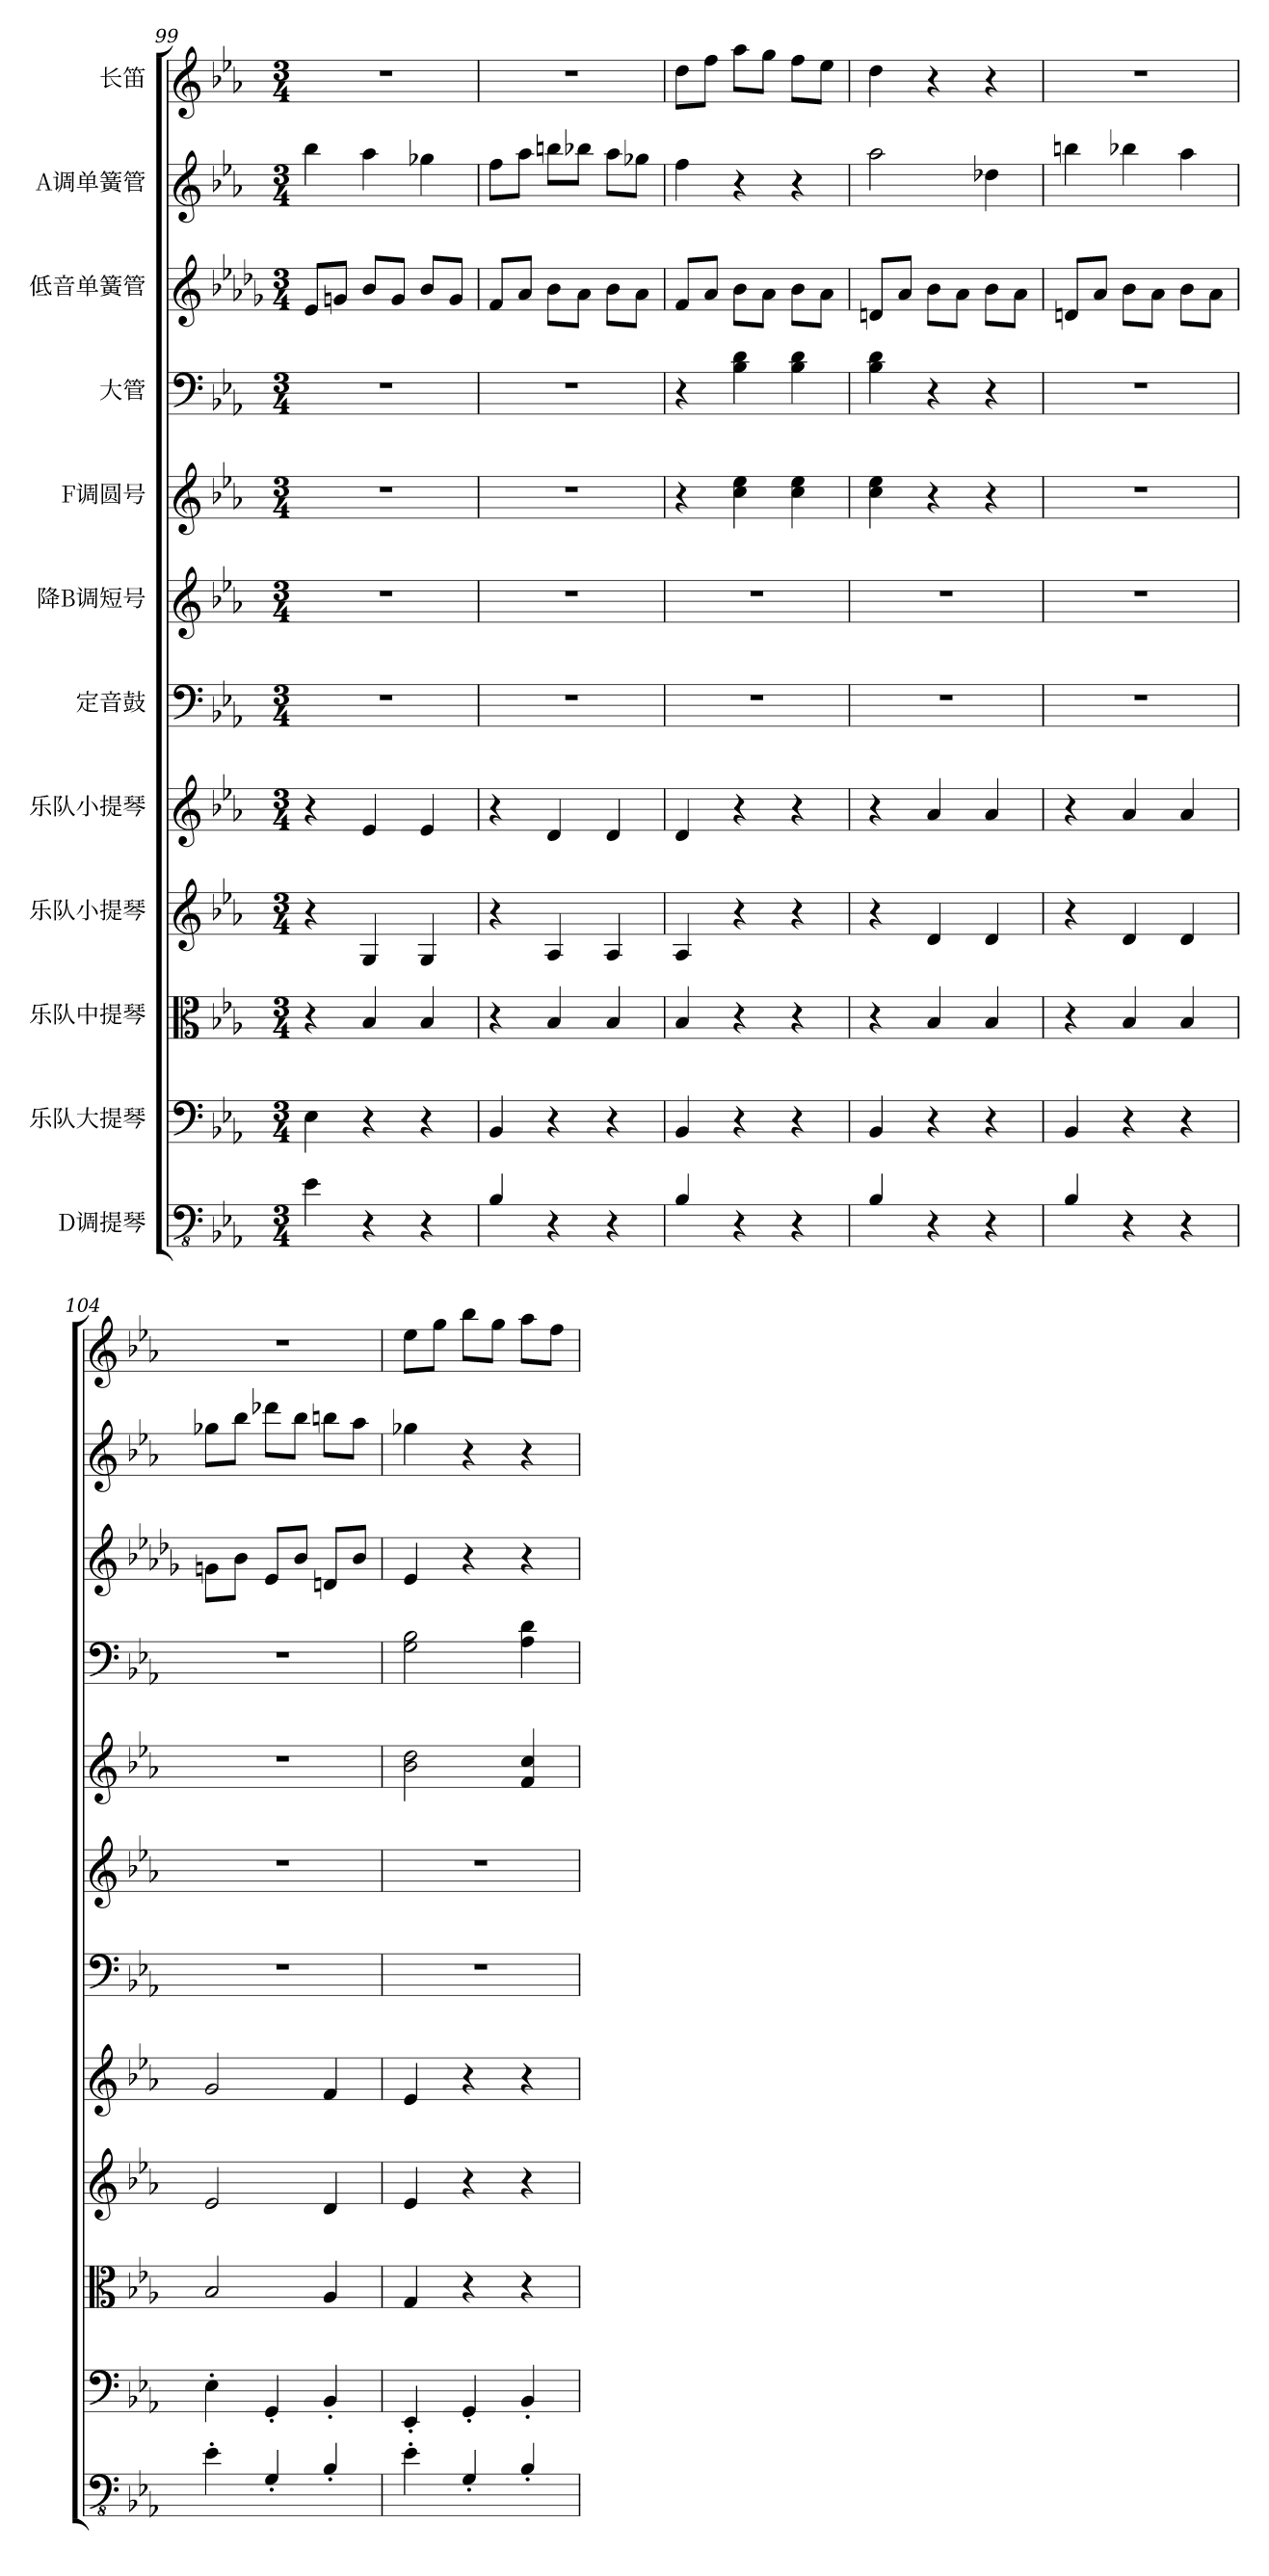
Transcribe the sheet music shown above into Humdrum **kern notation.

**kern	**kern	**kern	**kern	**kern	**kern	**kern	**kern	**kern	**kern	**kern	**kern
*part12	*part11	*part10	*part9	*part8	*part7	*part6	*part5	*part4	*part3	*part2	*part1
*staff12	*staff11	*staff10	*staff9	*staff8	*staff7	*staff6	*staff5	*staff4	*staff3	*staff2	*staff1
*I"D调提琴	*I"乐队大提琴	*I"乐队中提琴	*I"乐队小提琴	*I"乐队小提琴	*I"定音鼓	*I"降B调短号	*I"F调圆号	*I"大管	*I"低音单簧管	*I"A调单簧管	*I"长笛
*clefFv4	*clefF4	*clefC3	*clefG2	*clefG2	*clefF4	*clefG2	*clefG2	*clefF4	*clefG2	*clefG2	*clefG2
*ITrd7c12	*	*	*	*	*	*ITrd1c2	*ITrd4c7	*	*ITrd8c14	*ITrd2c3	*
*k[b-e-a-]	*k[b-e-a-]	*k[b-e-a-]	*k[b-e-a-]	*k[b-e-a-]	*k[b-e-a-]	*k[b-e-a-d-g-]	*k[b-e-a-d-]	*k[b-e-a-]	*k[b-e-a-d-g-]	*k[]	*k[b-e-a-]
*M3/4	*M3/4	*M3/4	*M3/4	*M3/4	*M3/4	*M3/4	*M3/4	*M3/4	*M3/4	*M3/4	*M3/4
=99	=99	=99	=99	=99	=99	=99	=99	=99	=99	=99	=99
4EE-\	4E-\	4r	4r	4r	2.r	2.r	2.r	2.r	8E-/L	4gg\	2.r
.	.	.	.	.	.	.	.	.	8Gn/J	.	.
4r	4r	4B-/	4G/	4e-/	.	.	.	.	8B-/L	4ff\	.
.	.	.	.	.	.	.	.	.	8G/J	.	.
4r	4r	4B-/	4G/	4e-/	.	.	.	.	8B-/L	4ee-X\	.
.	.	.	.	.	.	.	.	.	8G/J	.	.
=100	=100	=100	=100	=100	=100	=100	=100	=100	=100	=100	=100
4BBB-/	4BB-/	4r	4r	4r	2.r	2.r	2.r	2.r	8F/L	8dd\L	2.r
.	.	.	.	.	.	.	.	.	8A-/J	8ff\J	.
4r	4r	4B-/	4A-/	4d/	.	.	.	.	8B-\L	8gg#X\L	.
.	.	.	.	.	.	.	.	.	8A-\J	8ggn\J	.
4r	4r	4B-/	4A-/	4d/	.	.	.	.	8B-\L	8ff\L	.
.	.	.	.	.	.	.	.	.	8A-\J	8ee-X\J	.
=101	=101	=101	=101	=101	=101	=101	=101	=101	=101	=101	=101
4BBB-/	4BB-/	4B-/	4A-/	4d/	2.r	2.r	4r	4r	8F/L	4dd\	8dd\L
.	.	.	.	.	.	.	.	.	8A-/J	.	8ff\J
4r	4r	4r	4r	4r	.	.	4f\ 4a-\	4B-\ 4d\	8B-\L	4r	8aa-\L
.	.	.	.	.	.	.	.	.	8A-\J	.	8gg\J
4r	4r	4r	4r	4r	.	.	4f\ 4a-\	4B-\ 4d\	8B-\L	4r	8ff\L
.	.	.	.	.	.	.	.	.	8A-\J	.	8ee-\J
!!LO:PB:g=z
=102	=102	=102	=102	=102	=102	=102	=102	=102	=102	=102	=102
4BBB-/	4BB-/	4r	4r	4r	2.r	2.r	4f\ 4a-\	4B-\ 4d\	8Dn/L	2ff\	4dd\
.	.	.	.	.	.	.	.	.	8A-/J	.	.
4r	4r	4B-/	4d/	4a-/	.	.	4r	4r	8B-\L	.	4r
.	.	.	.	.	.	.	.	.	8A-\J	.	.
4r	4r	4B-/	4d/	4a-/	.	.	4r	4r	8B-\L	4b-X\	4r
.	.	.	.	.	.	.	.	.	8A-\J	.	.
=103	=103	=103	=103	=103	=103	=103	=103	=103	=103	=103	=103
4BBB-/	4BB-/	4r	4r	4r	2.r	2.r	2.r	2.r	8Dn/L	4gg#X\	2.r
.	.	.	.	.	.	.	.	.	8A-/J	.	.
4r	4r	4B-/	4d/	4a-/	.	.	.	.	8B-\L	4ggn\	.
.	.	.	.	.	.	.	.	.	8A-\J	.	.
4r	4r	4B-/	4d/	4a-/	.	.	.	.	8B-\L	4ff\	.
.	.	.	.	.	.	.	.	.	8A-\J	.	.
=104	=104	=104	=104	=104	=104	=104	=104	=104	=104	=104	=104
4EE-'\	4E-'\	2B-/	2e-/	2g/	2.r	2.r	2.r	2.r	8Gn\L	8ee-X\L	2.r
.	.	.	.	.	.	.	.	.	8B-\J	8gg\J	.
4GGG'/	4GG'/	.	.	.	.	.	.	.	8E-/L	8bb-X\L	.
.	.	.	.	.	.	.	.	.	8B-/J	8gg\J	.
4BBB-'/	4BB-'/	4A-/	4d/	4f/	.	.	.	.	8Dn/L	8gg#X\L	.
.	.	.	.	.	.	.	.	.	8B-/J	8ff\J	.
=105	=105	=105	=105	=105	=105	=105	=105	=105	=105	=105	=105
*	*	*	*	*	*	*	*	*	*	*	*MM128
4EE-'\	4EE-'/	4G/	4e-/	4e-/	2.r	2.r	2e-\ 2g\	2G\ 2B-\	4E-/	4ee-X\	8ee-\L
.	.	.	.	.	.	.	.	.	.	.	8gg\J
*	*	*	*	*	*	*	*	*	*	*	*MM127
4GGG'/	4GG'/	4r	4r	4r	.	.	.	.	4r	4r	8bb-\L
.	.	.	.	.	.	.	.	.	.	.	8gg\J
*	*	*	*	*	*	*	*	*	*	*	*MM126
4BBB-'/	4BB-'/	4r	4r	4r	.	.	4B-/ 4f/	4A-\ 4d\	4r	4r	8aa-\L
.	.	.	.	.	.	.	.	.	.	.	8ff\J
=	=	=	=	=	=	=	=	=	=	=	=
*-	*-	*-	*-	*-	*-	*-	*-	*-	*-	*-	*-
